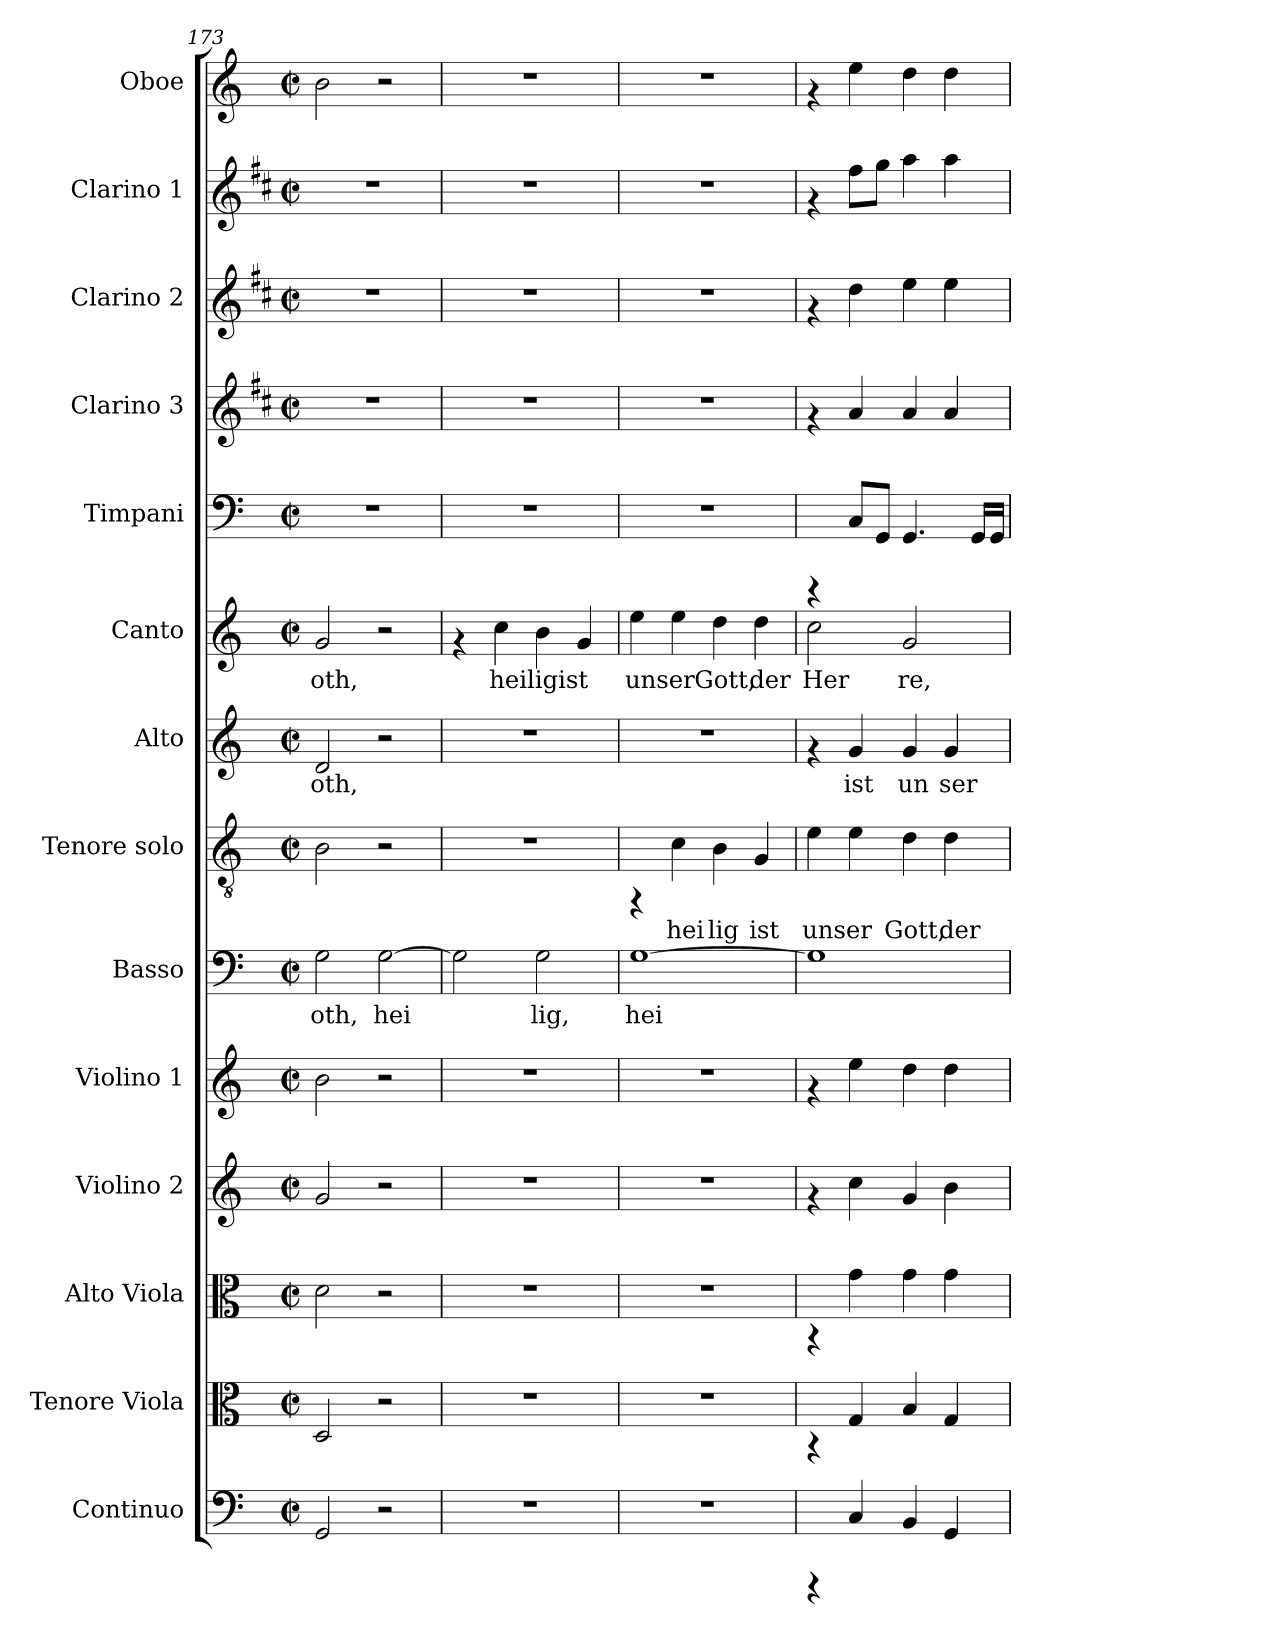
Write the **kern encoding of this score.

**kern	**kern	**kern	**kern	**kern	**kern	**text	**kern	**text	**kern	**text	**kern	**text	**kern	**kern	**kern	**kern	**kern
*part14	*part13	*part12	*part11	*part10	*part9	*part9	*part8	*part8	*part7	*part7	*part6	*part6	*part5	*part4	*part3	*part2	*part1
*staff14	*staff13	*staff12	*staff11	*staff10	*staff9	*staff9	*staff8	*staff8	*staff7	*staff7	*staff6	*staff6	*staff5	*staff4	*staff3	*staff2	*staff1
*I"Continuo	*I"Tenore Viola	*I"Alto Viola	*I"Violino 2	*I"Violino 1	*I"Basso	*	*I"Tenore solo	*	*I"Alto	*	*I"Canto	*	*I"Timpani	*I"Clarino 3	*I"Clarino 2	*I"Clarino 1	*I"Oboe
*I'Continuo	*I'Tenore Viola	*I'Alto Viola	*I'Violino 2	*I'Violino 1	*I'Basso	*	*I'Tenore	*	*I'Alto	*	*I'Canto	*	*I'Timpani	*I'Clarino 3	*I'Clarino 2	*I'Clarino 1	*I'Oboe
*clefF4	*clefC3	*clefC3	*clefG2	*clefG2	*clefF4	*	*clefGv2	*	*clefG2	*	*clefG2	*	*clefF4	*clefG2	*clefG2	*clefG2	*clefG2
*	*	*	*	*	*	*	*	*	*	*	*	*	*	*ITrd1c2	*ITrd1c2	*ITrd1c2	*
*k[]	*k[]	*k[]	*k[]	*k[]	*k[]	*	*k[]	*	*k[]	*	*k[]	*	*k[]	*k[]	*k[]	*k[]	*k[]
*C:	*C:	*C:	*C:	*C:	*C:	*	*C:	*	*C:	*	*C:	*	*C:	*C:	*C:	*C:	*C:
*M2/2	*M2/2	*M2/2	*M2/2	*M2/2	*M2/2	*	*M2/2	*	*M2/2	*	*M2/2	*	*M2/2	*M2/2	*M2/2	*M2/2	*M2/2
*met(c|)	*met(c|)	*met(c|)	*met(c|)	*met(c|)	*met(c|)	*	*met(c|)	*	*met(c|)	*	*met(c|)	*	*met(c|)	*met(c|)	*met(c|)	*met(c|)	*met(c|)
=173	=173	=173	=173	=173	=173	=173	=173	=173	=173	=173	=173	=173	=173	=173	=173	=173	=173
!	!	!	!	!	!	!LO:LY:b:cj	!	!LO:LY:b	!	!LO:LY:b:cj	!	!LO:LY:b:cj	!	!	!	!	!
2GG/	2D/	2d\	2g/	2b\	2G\	oth,	2B\	.	2d/	oth,	2g/	oth,	1r	1r	1r	1r	2b\
!	!	!	!	!	!	!LO:LY:b:cj	!	!	!	!	!	!	!	!	!	!	!
2r	2r	2r	2r	2r	[>2G\	hei	2r	.	2r	.	2r	.	.	.	.	.	2r
=174	=174	=174	=174	=174	=174	=174	=174	=174	=174	=174	=174	=174	=174	=174	=174	=174	=174
!	!	!	!	!	!	!LO:LY:b:cj	!	!	!	!	!	!	!	!	!	!	!
1r	1r	1r	1r	1r	2G\]	.	1r	.	1r	.	4rf	.	1r	1r	1r	1r	1r
!	!	!	!	!	!	!	!	!	!	!	!	!LO:LY:b:cj	!	!	!	!	!
.	.	.	.	.	.	.	.	.	.	.	4cc\	heiligist	.	.	.	.	.
!	!	!	!	!	!	!LO:LY:b:cj	!	!	!	!	!	!LO:LY:b:cj	!	!	!	!	!
.	.	.	.	.	2G\	lig,	.	.	.	.	4b\	.	.	.	.	.	.
!	!	!	!	!	!	!	!	!	!	!	!	!LO:LY:b:cj	!	!	!	!	!
.	.	.	.	.	.	.	.	.	.	.	4g/	.	.	.	.	.	.
=175	=175	=175	=175	=175	=175	=175	=175	=175	=175	=175	=175	=175	=175	=175	=175	=175	=175
!	!	!	!	!	!	!LO:LY:b:cj	!	!	!	!	!	!LO:LY:b:cj	!	!	!	!	!
1r	1r	1r	1r	1r	[>1G	hei	4rFF	.	1r	.	4ee\	unser	1r	1r	1r	1r	1r
!	!	!	!	!	!	!	!	!LO:LY:b	!	!	!	!LO:LY:b:cj	!	!	!	!	!
.	.	.	.	.	.	.	4c\	hei	.	.	4ee\	.	.	.	.	.	.
!	!	!	!	!	!	!	!	!LO:LY:b	!	!	!	!LO:LY:b:cj	!	!	!	!	!
.	.	.	.	.	.	.	4B\	lig	.	.	4dd\	Gott,	.	.	.	.	.
!	!	!	!	!	!	!	!	!LO:LY:b	!	!	!	!LO:LY:b:cj	!	!	!	!	!
.	.	.	.	.	.	.	4G/	ist	.	.	4dd\	der	.	.	.	.	.
=176	=176	=176	=176	=176	=176	=176	=176	=176	=176	=176	=176	=176	=176	=176	=176	=176	=176
!	!	!	!	!	!	!LO:LY:b:cj	!	!LO:LY:b	!	!	!	!LO:LY:b:cj	!	!	!	!	!
4rCCC	4rAA	4rAA	4rf	4rf	1G]	.	4e\	unser	4rf	.	2cc\	Her	4rCCC	4rf	4rf	4rf	4rf
!	!	!	!	!	!	!	!	!LO:LY:b	!	!LO:LY:b:cj	!	!	!	!	!	!	!
4C/	4G/	4g\	4cc\	4ee\	.	.	4e\	.	4g/	ist	.	.	8C/L	4g/	4cc\	8ee\L	4ee\
.	.	.	.	.	.	.	.	.	.	.	.	.	8GG/J	.	.	8ff\J	.
!	!	!	!	!	!	!	!	!LO:LY:b	!	!LO:LY:b:cj	!	!LO:LY:b:cj	!	!	!	!	!
4BB/	4B/	4g\	4g/	4dd\	.	.	4d\	Gott,	4g/	un	2g/	re,	4.GG/	4g/	4dd\	4gg\	4dd\
!	!	!	!	!	!	!	!	!LO:LY:b	!	!LO:LY:b:cj	!	!	!	!	!	!	!
4GG/	4G/	4g\	4b\	4dd\	.	.	4d\	der	4g/	ser	.	.	.	4g/	4dd\	4gg\	4dd\
.	.	.	.	.	.	.	.	.	.	.	.	.	16GG/L	.	.	.	.
.	.	.	.	.	.	.	.	.	.	.	.	.	16GG/J	.	.	.	.
=	=	=	=	=	=	=	=	=	=	=	=	=	=	=	=	=	=
*-	*-	*-	*-	*-	*-	*-	*-	*-	*-	*-	*-	*-	*-	*-	*-	*-	*-
